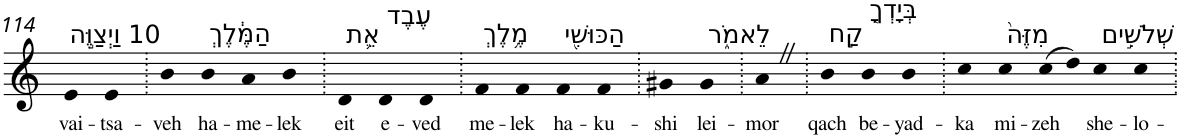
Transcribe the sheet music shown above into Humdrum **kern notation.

**kern	**text
*part1	*part1
*staff1	*staff1
*I"Piano	*
*I'Pno	*
!!LO:PB:g=z
*clefG2	*
*k[]	*
=114	=114
!LO:TX:a:t=10 וַיְצַוֶּ֣ה	!
!	!LO:LY:b
4e	vai-
!	!LO:LY:b
4e	-tsa-
=115.	=115.
!	!LO:LY:b
4b	-veh
!LO:TX:a:t=הַמֶּ֔לֶךְ	!
!	!LO:LY:b
4b	ha-
!	!LO:LY:b
4a	-me-
!	!LO:LY:b
4b	-lek
=116.	=116.
!LO:TX:a:t=אֵ֛ת	!
!	!LO:LY:b
4d	eit
!LO:TX:a:t=עֶבֶד	!
!	!LO:LY:b
4d	e-
!	!LO:LY:b
4d	-ved
=117.	=117.
!LO:TX:a:t=מֶ֥לֶךְ	!
!	!LO:LY:b
4f	me-
!	!LO:LY:b
4f	-lek
!LO:TX:a:t=הַכּוּשִׁ֖י	!
!	!LO:LY:b
4f	ha-
!	!LO:LY:b
4f	-ku-
=118.	=118.
!	!LO:LY:b
4g#X	-shi
!LO:TX:a:t=לֵאמֹ֑ר	!
!	!LO:LY:b
4g#	lei-
=119.	=119.
!	!LO:LY:b
4aZ	-mor
=120.	=120.
!LO:TX:a:t=קַ֣ח	!
!	!LO:LY:b
4b	qach
!LO:TX:a:t=בְּיָדְךָ֤	!
!	!LO:LY:b
4b	be-
!	!LO:LY:b
4b	-yad-
=121.	=121.
!	!LO:LY:b
4cc	-ka
!LO:TX:a:t=מִזֶּה֙	!
!	!LO:LY:b
4cc	mi-
!	!LO:LY:b
(>8cc	-zeh
8dd)	.
!LO:TX:a:t=שְׁלֹשִׁ֣ים	!
!	!LO:LY:b
4cc	she-
!	!LO:LY:b
4cc	-lo-
=.	=.
*-	*-
